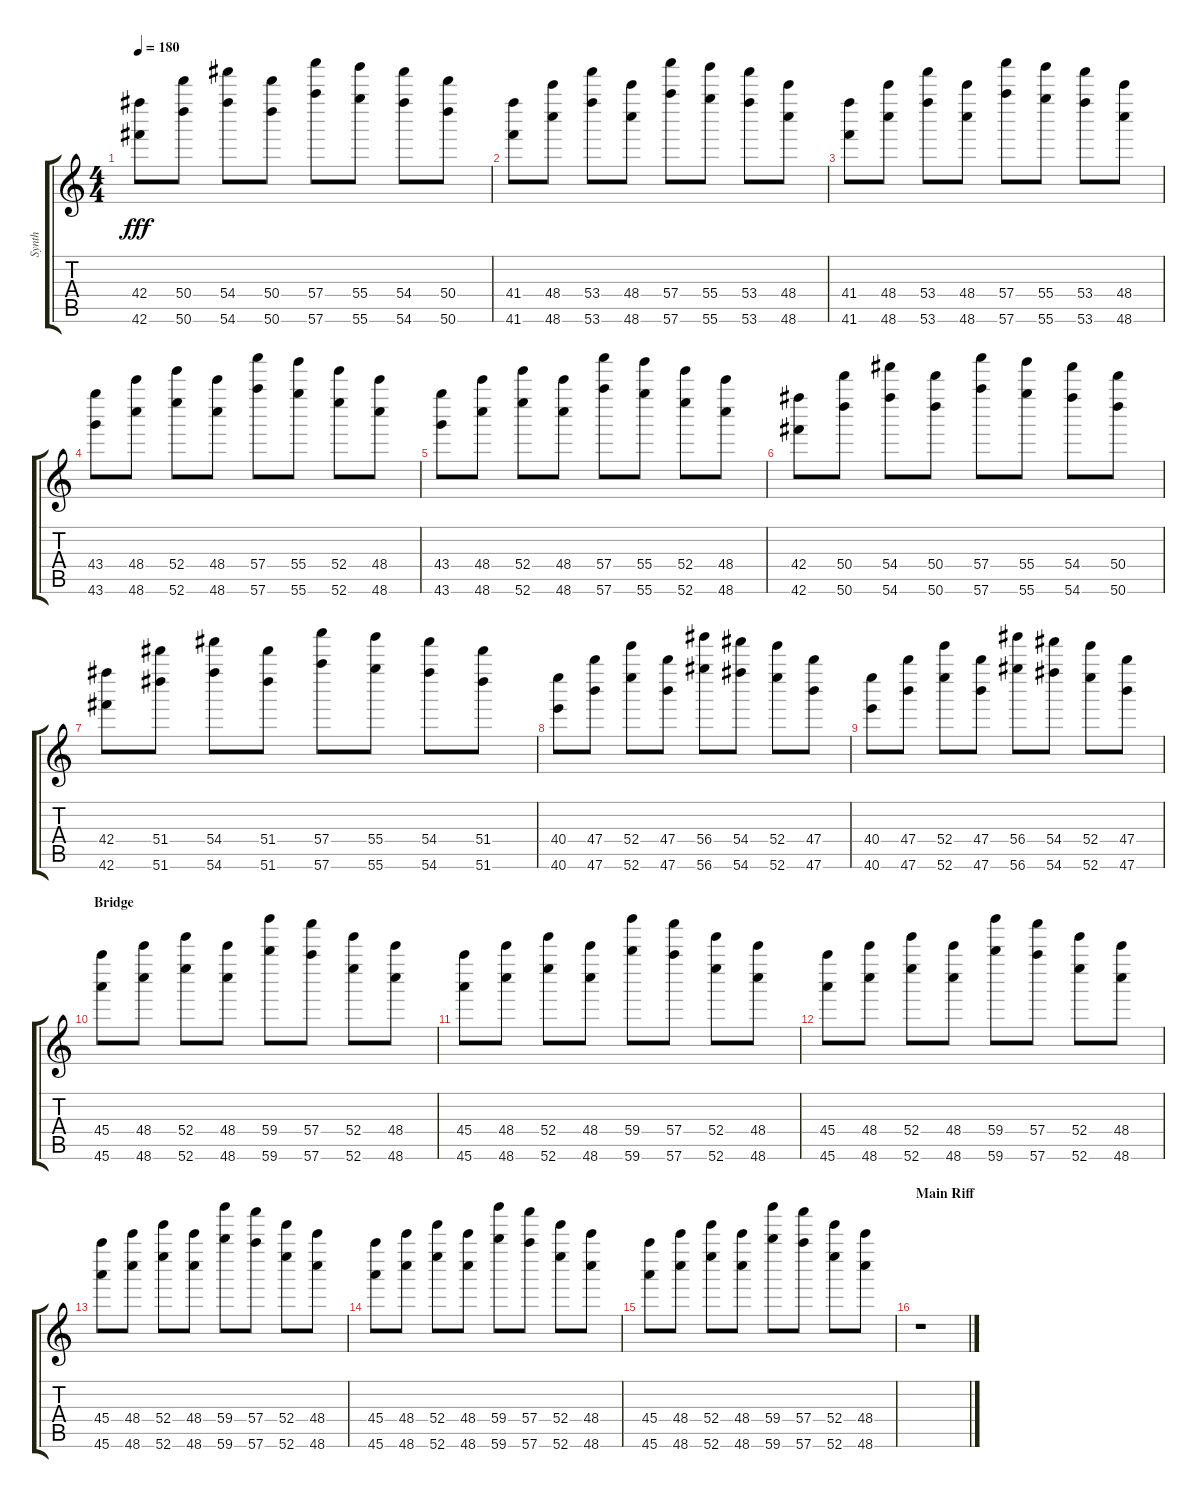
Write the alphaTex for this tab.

\track ("Synth" "Synth") {instrument electricguitarclean}
\staff {score tabs}
\tuning (D4 A3 F3 C3 G2 C2) {hide}
\ts (4 4)
\tempo 180
\clef g2
\ks aminor
(42.4 42.6).8{dy fff} (50.4 50.6).8 (54.4 54.6).8 (50.4 50.6).8 (57.4 57.6).8 (55.4 55.6).8 (54.4 54.6).8 (50.4 50.6).8 |
(41.4 41.6).8 (48.4 48.6).8 (53.4 53.6).8 (48.4 48.6).8 (57.4 57.6).8 (55.4 55.6).8 (53.4 53.6).8 (48.4 48.6).8 |
(41.4 41.6).8 (48.4 48.6).8 (53.4 53.6).8 (48.4 48.6).8 (57.4 57.6).8 (55.4 55.6).8 (53.4 53.6).8 (48.4 48.6).8 |
(43.4 43.6).8 (48.4 48.6).8 (52.4 52.6).8 (48.4 48.6).8 (57.4 57.6).8 (55.4 55.6).8 (52.4 52.6).8 (48.4 48.6).8 |
(43.4 43.6).8 (48.4 48.6).8 (52.4 52.6).8 (48.4 48.6).8 (57.4 57.6).8 (55.4 55.6).8 (52.4 52.6).8 (48.4 48.6).8 |
(42.4 42.6).8 (50.4 50.6).8 (54.4 54.6).8 (50.4 50.6).8 (57.4 57.6).8 (55.4 55.6).8 (54.4 54.6).8 (50.4 50.6).8 |
(42.4 42.6).8 (51.4 51.6).8 (54.4 54.6).8 (51.4 51.6).8 (57.4 57.6).8 (55.4 55.6).8 (54.4 54.6).8 (51.4 51.6).8 |
(40.4 40.6).8 (47.4 47.6).8 (52.4 52.6).8 (47.4 47.6).8 (56.4 56.6).8 (54.4 54.6).8 (52.4 52.6).8 (47.4 47.6).8 |
(40.4 40.6).8 (47.4 47.6).8 (52.4 52.6).8 (47.4 47.6).8 (56.4 56.6).8 (54.4 54.6).8 (52.4 52.6).8 (47.4 47.6).8 |
\section ("" "Bridge")
(45.4 45.6).8 (48.4 48.6).8 (52.4 52.6).8 (48.4 48.6).8 (59.4 59.6).8 (57.4 57.6).8 (52.4 52.6).8 (48.4 48.6).8 |
(45.4 45.6).8 (48.4 48.6).8 (52.4 52.6).8 (48.4 48.6).8 (59.4 59.6).8 (57.4 57.6).8 (52.4 52.6).8 (48.4 48.6).8 |
(45.4 45.6).8 (48.4 48.6).8 (52.4 52.6).8 (48.4 48.6).8 (59.4 59.6).8 (57.4 57.6).8 (52.4 52.6).8 (48.4 48.6).8 |
(45.4 45.6).8 (48.4 48.6).8 (52.4 52.6).8 (48.4 48.6).8 (59.4 59.6).8 (57.4 57.6).8 (52.4 52.6).8 (48.4 48.6).8 |
(45.4 45.6).8 (48.4 48.6).8 (52.4 52.6).8 (48.4 48.6).8 (59.4 59.6).8 (57.4 57.6).8 (52.4 52.6).8 (48.4 48.6).8 |
(45.4 45.6).8 (48.4 48.6).8 (52.4 52.6).8 (48.4 48.6).8 (59.4 59.6).8 (57.4 57.6).8 (52.4 52.6).8 (48.4 48.6).8 |
\section ("" "Main Riff")
r.1
